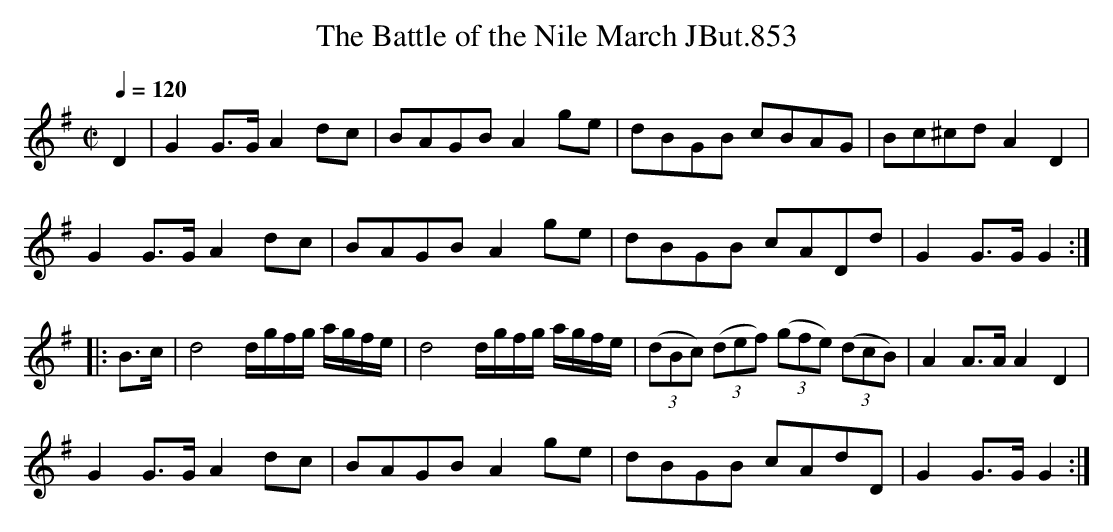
X:1
T:Battle of the Nile March JBut.853, The
Q:1/4=120
M:C|
L:1/8
K:G
D2|G2 G>G A2 dc|BAGB A2 ge|dBGB cBAG|Bc^cd A2 D2|
G2 G>G A2 dc|BAGB A2 ge|dBGB cADd|G2 G>G G2:|
|:B>c|d4d/g/f/g/ a/g/f/e/|d4d/g/f/g/ a/g/f/e/|((3dBc) ((3def) ((3gfe) ((3dcB)|A2 A>A A2 D2|
G2 G>G A2 dc|BAGB A2 ge|dBGB cAdD |G2 G>G G2:|
